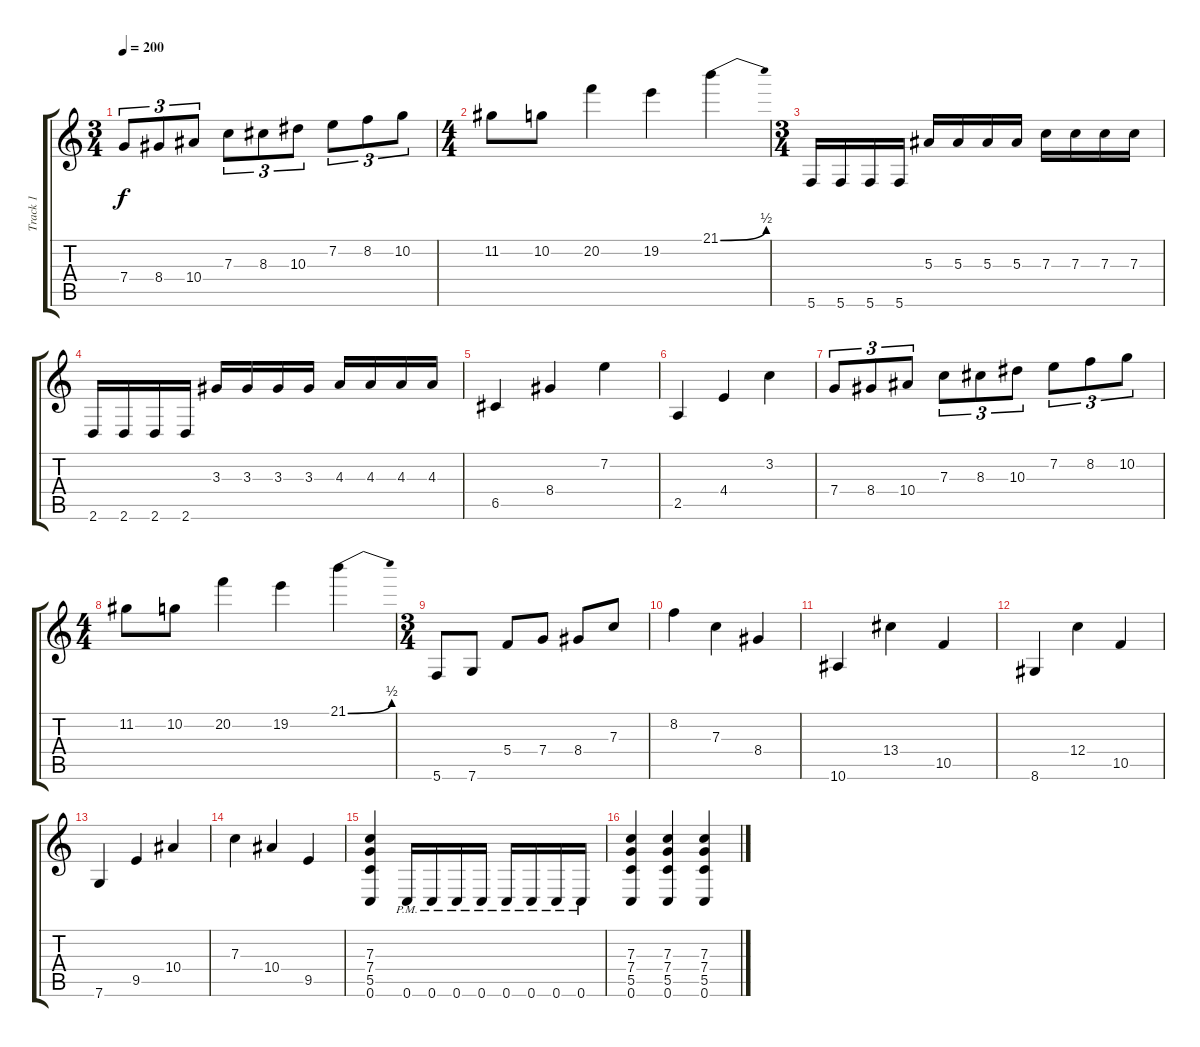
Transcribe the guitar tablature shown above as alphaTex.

\track ("Track 1" "Track 1") {instrument distortionguitar}
\staff {score tabs}
\tuning (D4 A3 F3 C3 G2 C2) {hide}
\ts (3 4)
\tempo 200
\clef g2
\ks c
7.4.8{tu (3 2) dy f} 8.4.8{tu (3 2)} 10.4.8{tu (3 2)} 7.3.8{tu (3 2)} 8.3.8{tu (3 2)} 10.3.8{tu (3 2)} 7.2.8{tu (3 2)} 8.2.8{tu (3 2)} 10.2.8{tu (3 2)} |
\ts (4 4)
11.2.8 10.2.8 20.2.4 19.2.4 21.1{be (bend 0 0 60 2)}.4 |
\ts (3 4)
5.6.16 5.6.16 5.6.16 5.6.16 5.3.16 5.3.16 5.3.16 5.3.16 7.3.16 7.3.16 7.3.16 7.3.16 |
2.6.16 2.6.16 2.6.16 2.6.16 3.3.16 3.3.16 3.3.16 3.3.16 4.3.16 4.3.16 4.3.16 4.3.16 |
6.5.4 8.4.4 7.2.4 |
2.5.4 4.4.4 3.2.4 |
7.4.8{tu (3 2)} 8.4.8{tu (3 2)} 10.4.8{tu (3 2)} 7.3.8{tu (3 2)} 8.3.8{tu (3 2)} 10.3.8{tu (3 2)} 7.2.8{tu (3 2)} 8.2.8{tu (3 2)} 10.2.8{tu (3 2)} |
\ts (4 4)
11.2.8 10.2.8 20.2.4 19.2.4 21.1{be (bend 0 0 60 2)}.4 |
\ts (3 4)
5.6.8{instrument electricguitarmuted} 7.6.8 5.4.8 7.4.8 8.4.8 7.3.8 |
8.2.4 7.3.4 8.4.4 |
10.6.4 13.4.4 10.5.4 |
8.6.4 12.4.4 10.5.4 |
7.6.4 9.5.4 10.4.4 |
7.3.4 10.4.4 9.5.4 |
(7.3 7.4 5.5 0.6).4 0.6{pm}.16 0.6{pm}.16 0.6{pm}.16 0.6{pm}.16 0.6{pm}.16 0.6{pm}.16 0.6{pm}.16 0.6{pm}.16 |
(7.3 7.4 5.5 0.6).4 (7.3 7.4 5.5 0.6).4 (7.3 7.4 5.5 0.6).4
